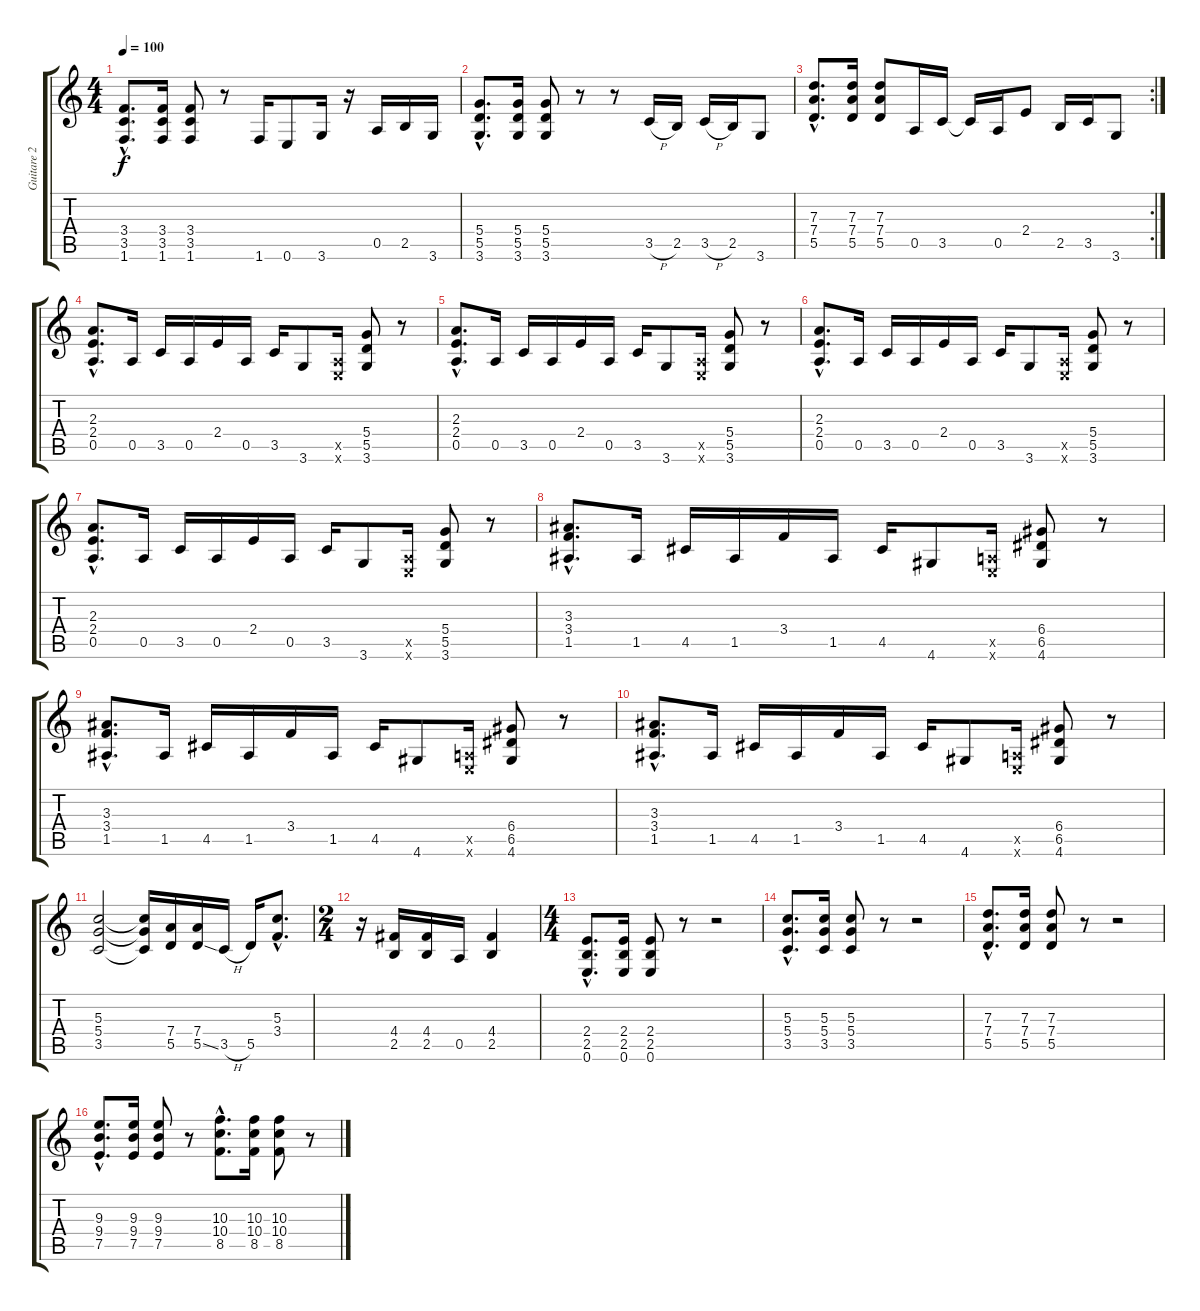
\track ("Guitare 2" "Guitare 2") {instrument overdrivenguitar}
\staff {score tabs}
\tuning (E4 B3 G3 D3 A2 E2) {hide}
\ts (4 4)
\tempo 100
\clef g2
\ks c
(3.4{hac} 3.5{hac} 1.6{hac}).8{d dy f} (3.4 3.5 1.6).16 (3.4 3.5 1.6).8 r.8 1.6.16 0.6.8 3.6.16 r.16 0.5.16 2.5.16 3.6.16 |
(5.4{hac} 5.5{hac} 3.6{hac}).8{d} (5.4 5.5 3.6).16 (5.4 5.5 3.6).8 r.8 r.8 3.5{h}.16 2.5.16 3.5{h}.16 2.5.16 3.6.8 |
\rc 2
(7.3{hac} 7.4{hac} 5.5{hac}).8{d} (7.3 7.4 5.5).16 (7.3 7.4 5.5).8 0.5.16 3.5.16 3.5{t}.16 0.5.16 2.4.8 2.5.16 3.5.16 3.6.8 |
(2.3{hac} 2.4{hac} 0.5{hac}).8{d} 0.5.16 3.5.16 0.5.16 2.4.16 0.5.16 3.5.16 3.6.8 (0.5{x} 0.6{x}).16 (5.4 5.5 3.6).8 r.8 |
(2.3{hac} 2.4{hac} 0.5{hac}).8{d} 0.5.16 3.5.16 0.5.16 2.4.16 0.5.16 3.5.16 3.6.8 (0.5{x} 0.6{x}).16 (5.4 5.5 3.6).8 r.8 |
(2.3{hac} 2.4{hac} 0.5{hac}).8{d} 0.5.16 3.5.16 0.5.16 2.4.16 0.5.16 3.5.16 3.6.8 (0.5{x} 0.6{x}).16 (5.4 5.5 3.6).8 r.8 |
(2.3{hac} 2.4{hac} 0.5{hac}).8{d} 0.5.16 3.5.16 0.5.16 2.4.16 0.5.16 3.5.16 3.6.8 (0.5{x} 0.6{x}).16 (5.4 5.5 3.6).8 r.8 |
(3.3{hac} 3.4{hac} 1.5{hac}).8{d} 1.5.16 4.5.16 1.5.16 3.4.16 1.5.16 4.5.16 4.6.8 (0.5{x} 0.6{x}).16 (6.4 6.5 4.6).8 r.8 |
(3.3{hac} 3.4{hac} 1.5{hac}).8{d} 1.5.16 4.5.16 1.5.16 3.4.16 1.5.16 4.5.16 4.6.8 (0.5{x} 0.6{x}).16 (6.4 6.5 4.6).8 r.8 |
(3.3{hac} 3.4{hac} 1.5{hac}).8{d} 1.5.16 4.5.16 1.5.16 3.4.16 1.5.16 4.5.16 4.6.8 (0.5{x} 0.6{x}).16 (6.4 6.5 4.6).8 r.8 |
(5.3 5.4 3.5).2 (5.3{t} 5.4{t} 3.5{t}).16 (7.4 5.5).16 (7.4 5.5{ss}).16 3.5{h}.16 5.5.16 (5.3{hac} 3.4{hac}).8{d} |
\ts (2 4)
r.16 (4.4 2.5).16 (4.4 2.5).16 0.5.16 (4.4 2.5).4 |
\ts (4 4)
(2.4{hac} 2.5{hac} 0.6{hac}).8{d} (2.4 2.5 0.6).16 (2.4 2.5 0.6).8 r.8 r.2 |
(5.3{hac} 5.4{hac} 3.5{hac}).8{d} (5.3 5.4 3.5).16 (5.3 5.4 3.5).8 r.8 r.2 |
(7.3{hac} 7.4{hac} 5.5{hac}).8{d} (7.3 7.4 5.5).16 (7.3 7.4 5.5).8 r.8 r.2 |
(9.3{hac} 9.4{hac} 7.5{hac}).8{d} (9.3 9.4 7.5).16 (9.3 9.4 7.5).8 r.8 (10.3{hac} 10.4{hac} 8.5{hac}).8{d} (10.3 10.4 8.5).16 (10.3 10.4 8.5).8 r.8
